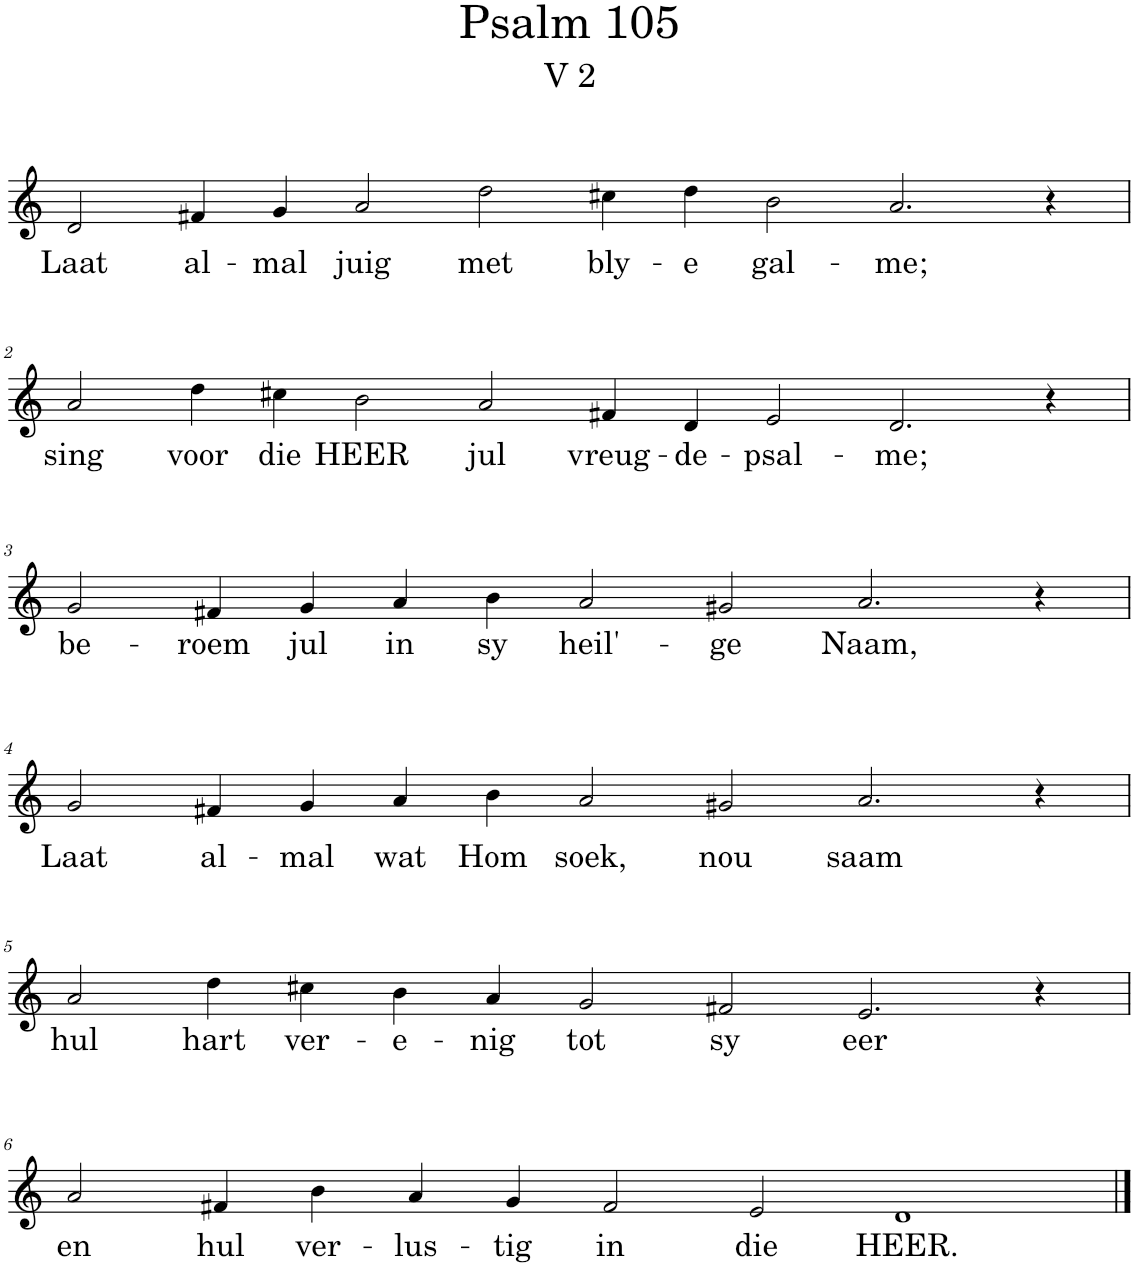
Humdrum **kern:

**kern	**text
*part1	*part1
*staff1	*staff1
*I"Pipe Organ	*
*I'Org.	*
*clefG2	*
*k[]	*
*M16/4	*
=1	=1
!	!LO:LY:b
2d/	Laat
!	!LO:LY:b
4f#X/	al-
!	!LO:LY:b
4g/	-mal
!	!LO:LY:b
2a/	juig
!	!LO:LY:b
2dd\	met
!	!LO:LY:b
4cc#X\	bly-
!	!LO:LY:b
4dd\	-e
!	!LO:LY:b
2b\	gal-
!	!LO:LY:b
2.a/	-me;
4r	.
!!LO:LB:g=z
=2	=2
!	!LO:LY:b
2a/	sing
!	!LO:LY:b
4dd\	voor
!	!LO:LY:b
4cc#X\	die
!	!LO:LY:b
2b\	HEER
!	!LO:LY:b
2a/	jul
!	!LO:LY:b
4f#X/	vreug-
!	!LO:LY:b
4d/	-de-
!	!LO:LY:b
2e/	-psal-
!	!LO:LY:b
2.d/	-me;
4r	.
!!LO:LB:g=z
=3	=3
*M14/4	*
!	!LO:LY:b
2g/	be-
!	!LO:LY:b
4f#X/	-roem
!	!LO:LY:b
4g/	jul
!	!LO:LY:b
4a/	in
!	!LO:LY:b
4b\	sy
!	!LO:LY:b
2a/	heil'-
!	!LO:LY:b
2g#X/	-ge
!	!LO:LY:b
2.a/	Naam,
4r	.
!!LO:LB:g=z
=4	=4
!	!LO:LY:b
2g/	Laat
!	!LO:LY:b
4f#X/	al-
!	!LO:LY:b
4g/	-mal
!	!LO:LY:b
4a/	wat
!	!LO:LY:b
4b\	Hom
!	!LO:LY:b
2a/	soek,
!	!LO:LY:b
2g#X/	nou
!	!LO:LY:b
2.a/	saam
4r	.
!!LO:LB:g=z
=5	=5
!	!LO:LY:b
2a/	hul
!	!LO:LY:b
4dd\	hart
!	!LO:LY:b
4cc#X\	ver-
!	!LO:LY:b
4b\	-e-
!	!LO:LY:b
4a/	-nig
!	!LO:LY:b
2g/	tot
!	!LO:LY:b
2f#X/	sy
!	!LO:LY:b
2.e/	eer
4r	.
!!LO:LB:g=z
=6	=6
!	!LO:LY:b
2a/	en
!	!LO:LY:b
4f#X/	hul
!	!LO:LY:b
4b\	ver-
!	!LO:LY:b
4a/	-lus-
!	!LO:LY:b
4g/	-tig
!	!LO:LY:b
2f#/	in
!	!LO:LY:b
2e/	die
!	!LO:LY:b
1d	HEER.
==	==
*-	*-
